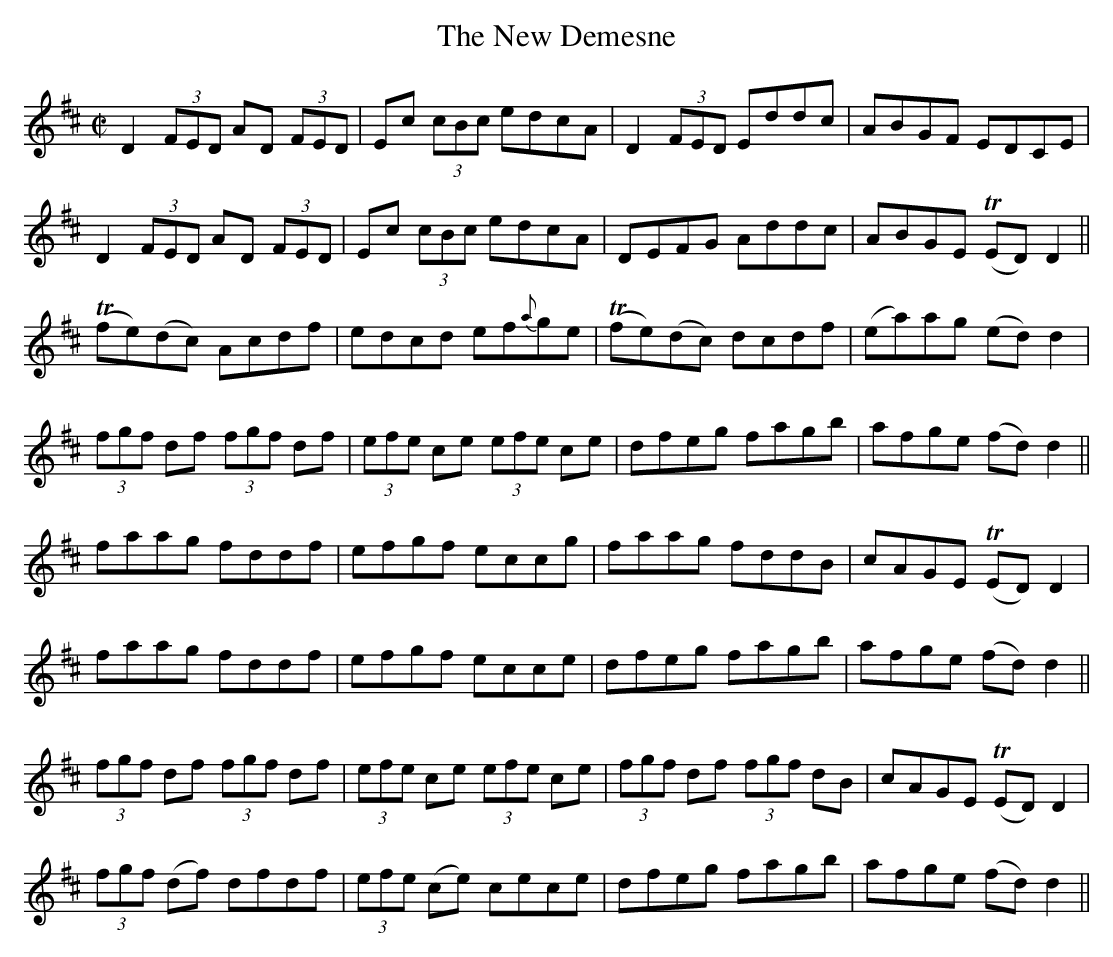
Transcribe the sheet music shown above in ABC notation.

X:1
T: The New Demesne
M: C|
L: 1/8
K: D
D2(3FED AD (3FED|Ec (3cBc edcA|D2(3FED Eddc|ABGF EDCE|
D2(3FED AD (3FED|Ec (3cBc edcA|DEFG Addc|ABGE T(ED)D2||
T(fe)(dc) Acdf|edcd ef{a}ge|T(fe)(dc) dcdf|(ea)ag (ed)d2|
(3fgf df (3fgf df|(3efe ce (3efe ce|dfeg fagb|afge (fd)d2||
faag fddf|efgf eccg|faag fddB|cAGE T(ED)D2|
faag fddf|efgf ecce|dfeg fagb|afge (fd)d2||
(3fgf df (3fgf df|(3efe ce (3efe ce|(3fgf df (3fgf dB|cAGE T(ED)D2|
(3fgf (df) dfdf|(3efe (ce) cece|dfeg fagb|afge (fd)d2||
